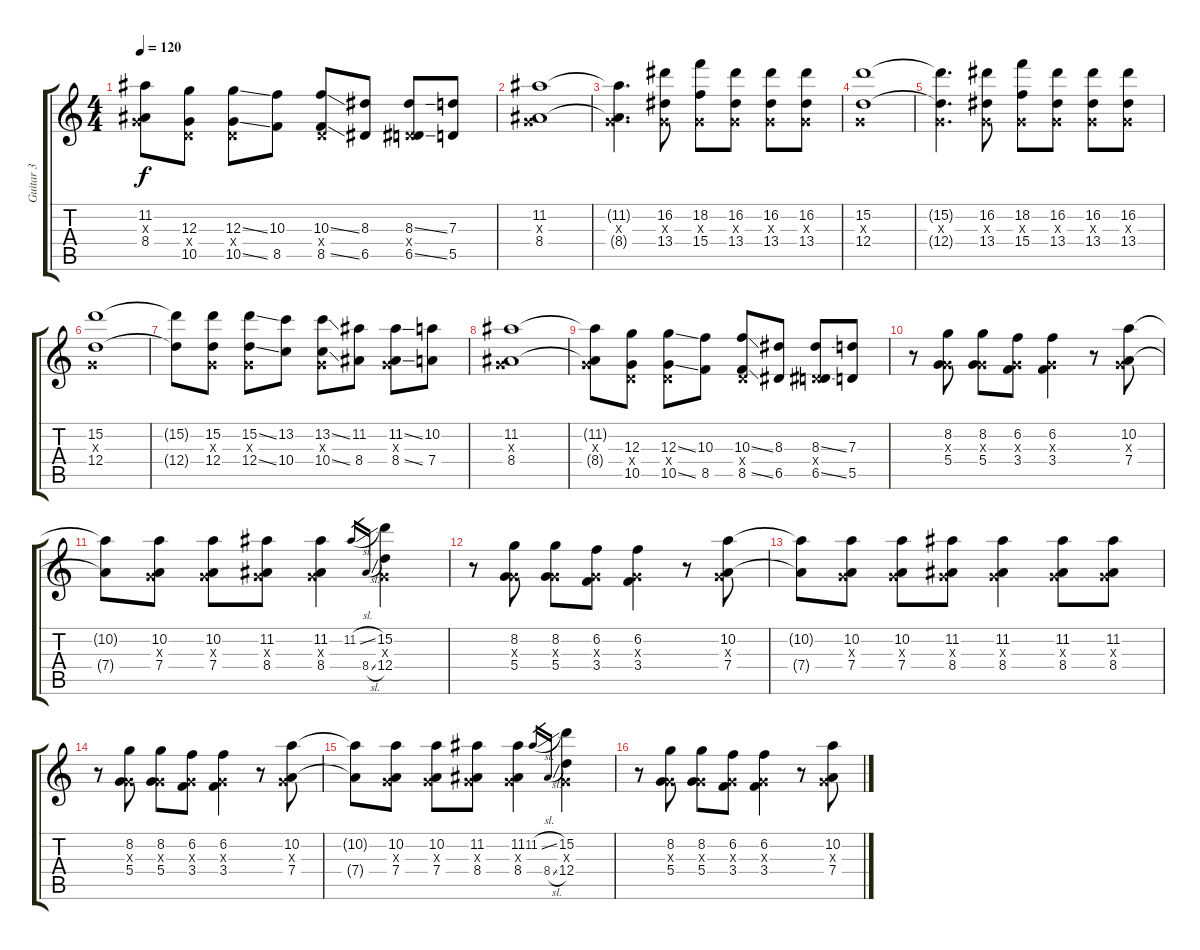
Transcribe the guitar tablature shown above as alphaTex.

\track ("Guitar 3" "Guitar 3") {instrument distortionguitar}
\staff {score tabs}
\tuning (E4 B3 G3 D3 A2 E2) {hide}
\ts (4 4)
\tempo 120
\clef g2
\ks c
(11.2{t} 0.3{x} 8.4{t}).8{dy f} (12.3 0.4{x} 10.5).8 (12.3{ss} 0.4{x} 10.5{ss}).8 (10.3 8.5).8 (10.3{ss} 0.4{x} 8.5{ss}).8 (8.3 6.5).8 (8.3{ss} 0.4{x} 6.5{ss}).8 (7.3 5.5).8 |
(11.2 0.3{x} 8.4).1 |
(11.2{t} 0.3{x} 8.4{t}).4{d} (16.2 0.3{x} 13.4).8 (18.2 0.3{x} 15.4).8 (16.2 0.3{x} 13.4).8 (16.2 0.3{x} 13.4).8 (16.2 0.3{x} 13.4).8 |
(15.2 0.3{x} 12.4).1 |
(15.2{t} 0.3{x} 12.4{t}).4{d} (16.2 0.3{x} 13.4).8 (18.2 0.3{x} 15.4).8 (16.2 0.3{x} 13.4).8 (16.2 0.3{x} 13.4).8 (16.2 0.3{x} 13.4).8 |
(15.2 0.3{x} 12.4).1 |
(15.2{t} 12.4{t}).8 (15.2 0.3{x} 12.4).8 (15.2{ss} 0.3{x} 12.4{ss}).8 (13.2 10.4).8 (13.2{ss} 0.3{x} 10.4{ss}).8 (11.2 8.4).8 (11.2{ss} 0.3{x} 8.4{ss}).8 (10.2 7.4).8 |
(11.2 0.3{x} 8.4).1 |
(11.2{t} 0.3{x} 8.4{t}).8 (12.3 0.4{x} 10.5).8 (12.3{ss} 0.4{x} 10.5{ss}).8 (10.3 8.5).8 (10.3{ss} 0.4{x} 8.5{ss}).8 (8.3 6.5).8 (8.3{ss} 0.4{x} 6.5{ss}).8 (7.3 5.5).8 |
r.8 (8.2 0.3{x} 5.4).8 (8.2 0.3{x} 5.4).8 (6.2 0.3{x} 3.4).8 (6.2 0.3{x} 3.4).4 r.8 (10.2 0.3{x} 7.4).8 |
(10.2{t} 7.4{t}).8 (10.2 0.3{x} 7.4).8 (10.2 0.3{x} 7.4).8 (11.2 0.3{x} 8.4).8 (11.2 0.3{x} 8.4).4 11.2{sl}.16{gr} 8.4{sl}.16{gr} (15.2 0.3{x} 12.4).4 |
r.8 (8.2 0.3{x} 5.4).8 (8.2 0.3{x} 5.4).8 (6.2 0.3{x} 3.4).8 (6.2 0.3{x} 3.4).4 r.8 (10.2 0.3{x} 7.4).8 |
(10.2{t} 7.4{t}).8 (10.2 0.3{x} 7.4).8 (10.2 0.3{x} 7.4).8 (11.2 0.3{x} 8.4).8 (11.2 0.3{x} 8.4).4 (11.2 0.3{x} 8.4).8 (11.2 0.3{x} 8.4).8 |
r.8 (8.2 0.3{x} 5.4).8 (8.2 0.3{x} 5.4).8 (6.2 0.3{x} 3.4).8 (6.2 0.3{x} 3.4).4 r.8 (10.2 0.3{x} 7.4).8 |
(10.2{t} 7.4{t}).8 (10.2 0.3{x} 7.4).8 (10.2 0.3{x} 7.4).8 (11.2 0.3{x} 8.4).8 (11.2 0.3{x} 8.4).4 11.2{sl}.16{gr} 8.4{sl}.16{gr} (15.2 0.3{x} 12.4).4 |
r.8 (8.2 0.3{x} 5.4).8 (8.2 0.3{x} 5.4).8 (6.2 0.3{x} 3.4).8 (6.2 0.3{x} 3.4).4 r.8 (10.2 0.3{x} 7.4).8
